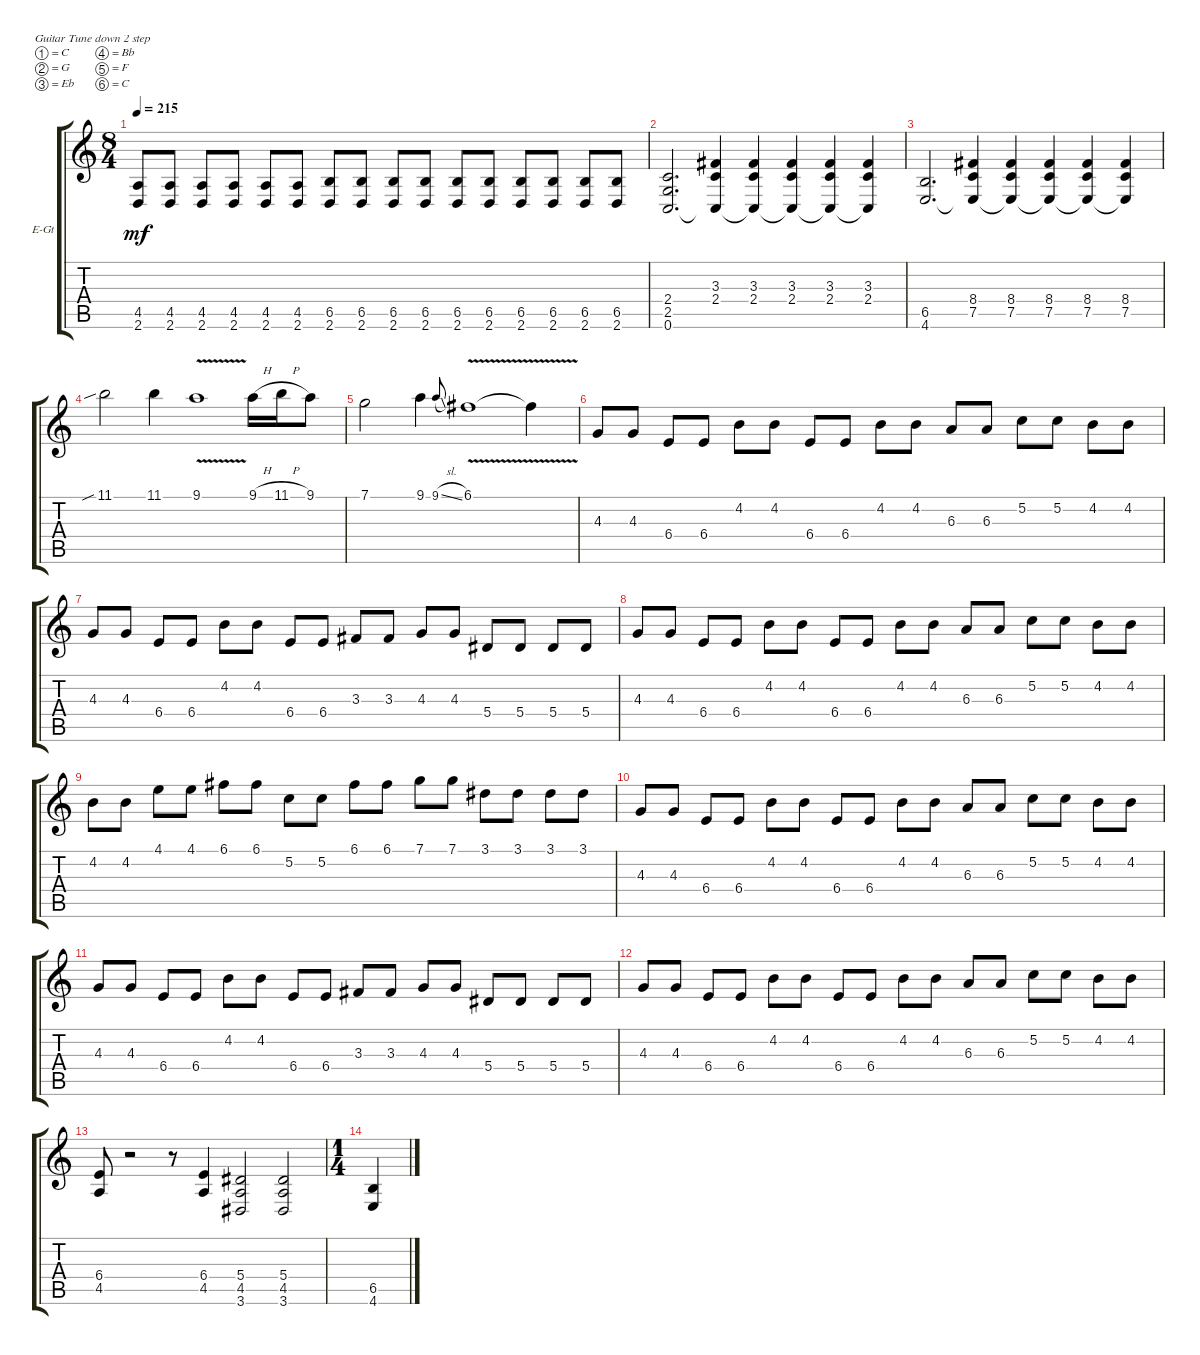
\defaultSystemsLayout 4
\bracketExtendMode groupsimilarinstruments
\firstSystemTrackNameOrientation horizontal
\otherSystemsTrackNameOrientation horizontal
\track ("Brian Eschbach" "E-Gt") {instrument electricguitarclean}
\staff {score tabs}
\tuning (C4 G3 Eb3 Bb2 F2 C2)
\ts (8 4)
\tempo 215
\clef g2
\ks c
(2.6 4.5).8{dy mf} (2.6 4.5).8 (2.6 4.5).8 (2.6 4.5).8 (2.6 4.5).8 (2.6 4.5).8 (2.6 6.5).8 (2.6 6.5).8 (2.6 6.5).8 (2.6 6.5).8 (2.6 6.5).8 (2.6 6.5).8 (2.6 6.5).8 (2.6 6.5).8 (2.6 6.5).8 (2.6 6.5).8 |
(0.6 2.5 2.4).2{d} (2.4 3.3 0.6{t}).4 (2.4 3.3 0.6{t}).4 (2.4 3.3 0.6{t}).4 (2.4 3.3 0.6{t}).4 (2.4 3.3 0.6{t}).4 |
(4.6 6.5).2{d} (7.5 8.4 4.6{t}).4 (7.5 8.4 4.6{t}).4 (7.5 8.4 4.6{t}).4 (7.5 8.4 4.6{t}).4 (7.5 8.4 4.6{t}).4 |
11.1{sib}.2 11.1.4 9.1{v}.1 9.1{h}.16 11.1{h}.16 9.1.8 |
7.1.2 9.1.4 9.1{sl}.8{gr onbeat} 6.1{v}.1 6.1{v t}.4 |
4.3.8 4.3.8 6.4.8 6.4.8 4.2.8 4.2.8 6.4.8 6.4.8 4.2.8 4.2.8 6.3.8 6.3.8 5.2.8 5.2.8 4.2.8 4.2.8 |
4.3.8 4.3.8 6.4.8 6.4.8 4.2.8 4.2.8 6.4.8 6.4.8 3.3.8 3.3.8 4.3.8 4.3.8 5.4.8 5.4.8 5.4.8 5.4.8 |
4.3.8 4.3.8 6.4.8 6.4.8 4.2.8 4.2.8 6.4.8 6.4.8 4.2.8 4.2.8 6.3.8 6.3.8 5.2.8 5.2.8 4.2.8 4.2.8 |
4.2.8 4.2.8 4.1.8 4.1.8 6.1.8 6.1.8 5.2.8 5.2.8 6.1.8 6.1.8 7.1.8 7.1.8 3.1.8 3.1.8 3.1.8 3.1.8 |
4.3.8 4.3.8 6.4.8 6.4.8 4.2.8 4.2.8 6.4.8 6.4.8 4.2.8 4.2.8 6.3.8 6.3.8 5.2.8 5.2.8 4.2.8 4.2.8 |
4.3.8 4.3.8 6.4.8 6.4.8 4.2.8 4.2.8 6.4.8 6.4.8 3.3.8 3.3.8 4.3.8 4.3.8 5.4.8 5.4.8 5.4.8 5.4.8 |
4.3.8 4.3.8 6.4.8 6.4.8 4.2.8 4.2.8 6.4.8 6.4.8 4.2.8 4.2.8 6.3.8 6.3.8 5.2.8 5.2.8 4.2.8 4.2.8 |
(4.5 6.4).8 r.2 r.8 (4.5 6.4).4 (3.6 4.5 5.4).2 (3.6 4.5 5.4).2 |
\ts (1 4)
(4.6 6.5).4
